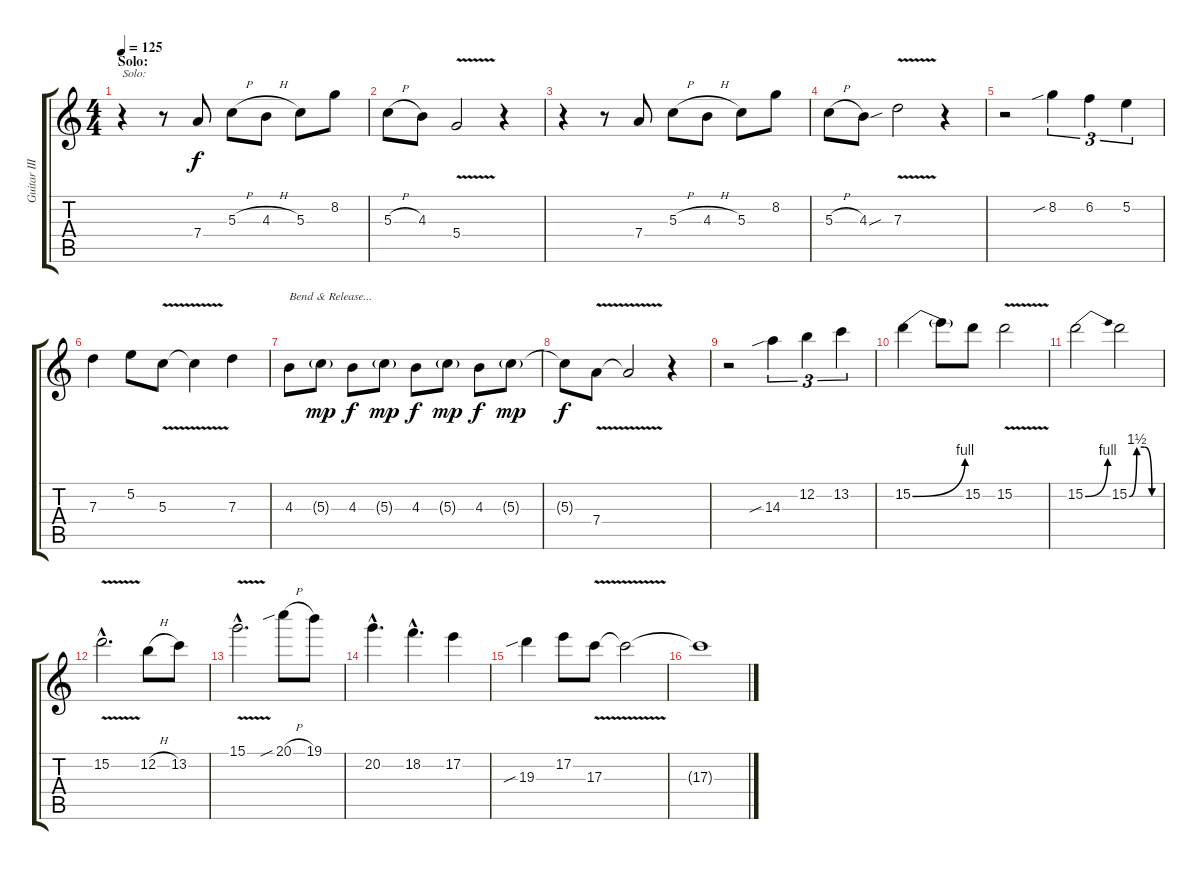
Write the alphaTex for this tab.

\track ("Guitar III" "Guitar III") {instrument distortionguitar}
\staff {score tabs}
\tuning (E4 B3 G3 D3 A2 E2) {hide}
\ts (4 4)
\section ("" "Solo:")
\tempo 125
\clef g2
\ks c
r.4{txt "Solo:" dy f} r.8 7.4.8 5.3{h}.8 4.3{h}.8 5.3.8 8.2.8 |
5.3{h}.8 4.3.8 5.4{v}.2 r.4 |
r.4 r.8 7.4.8 5.3{h}.8 4.3{h}.8 5.3.8 8.2.8 |
5.3{h}.8 4.3{sou}.8 7.3{v}.2 r.4 |
r.2 8.2{sib}.4{tu (3 2)} 6.2.4{tu (3 2)} 5.2.4{tu (3 2)} |
7.3.4 5.2.8 5.3{v}.8 5.3{t}.4 7.3.4 |
4.3.8{txt "Bend & Release..."} 5.3{g}.8{dy mp} 4.3.8{dy f} 5.3{g}.8{dy mp} 4.3.8{dy f} 5.3{g}.8{dy mp} 4.3.8{dy f} 5.3{g}.8{dy mp} |
5.3{t}.8{dy f} 7.4{v}.8 7.4{t}.2 r.4 |
r.2 14.3{sib}.4{tu (3 2)} 12.2.4{tu (3 2)} 13.2.4{tu (3 2)} |
15.2{be (bend 0 0 60 4)}.4 15.2{t}.8 15.2.8 15.2{v}.2 |
15.2{be (bend 0 0 60 4)}.2 15.2{be (custom 0 0 15 6 30 6 45 0 60 0)}.2 |
15.2{v hac}.2{d} 12.2{h}.8 13.2.8 |
15.1{v hac}.2{d} 20.1{sib h}.8 19.1.8 |
20.2{hac}.4{d} 18.2{hac}.4{d} 17.2.4 |
19.3{sib}.4 17.2.8 17.3{v}.8 17.3{t}.2 |
17.3{t}.1
